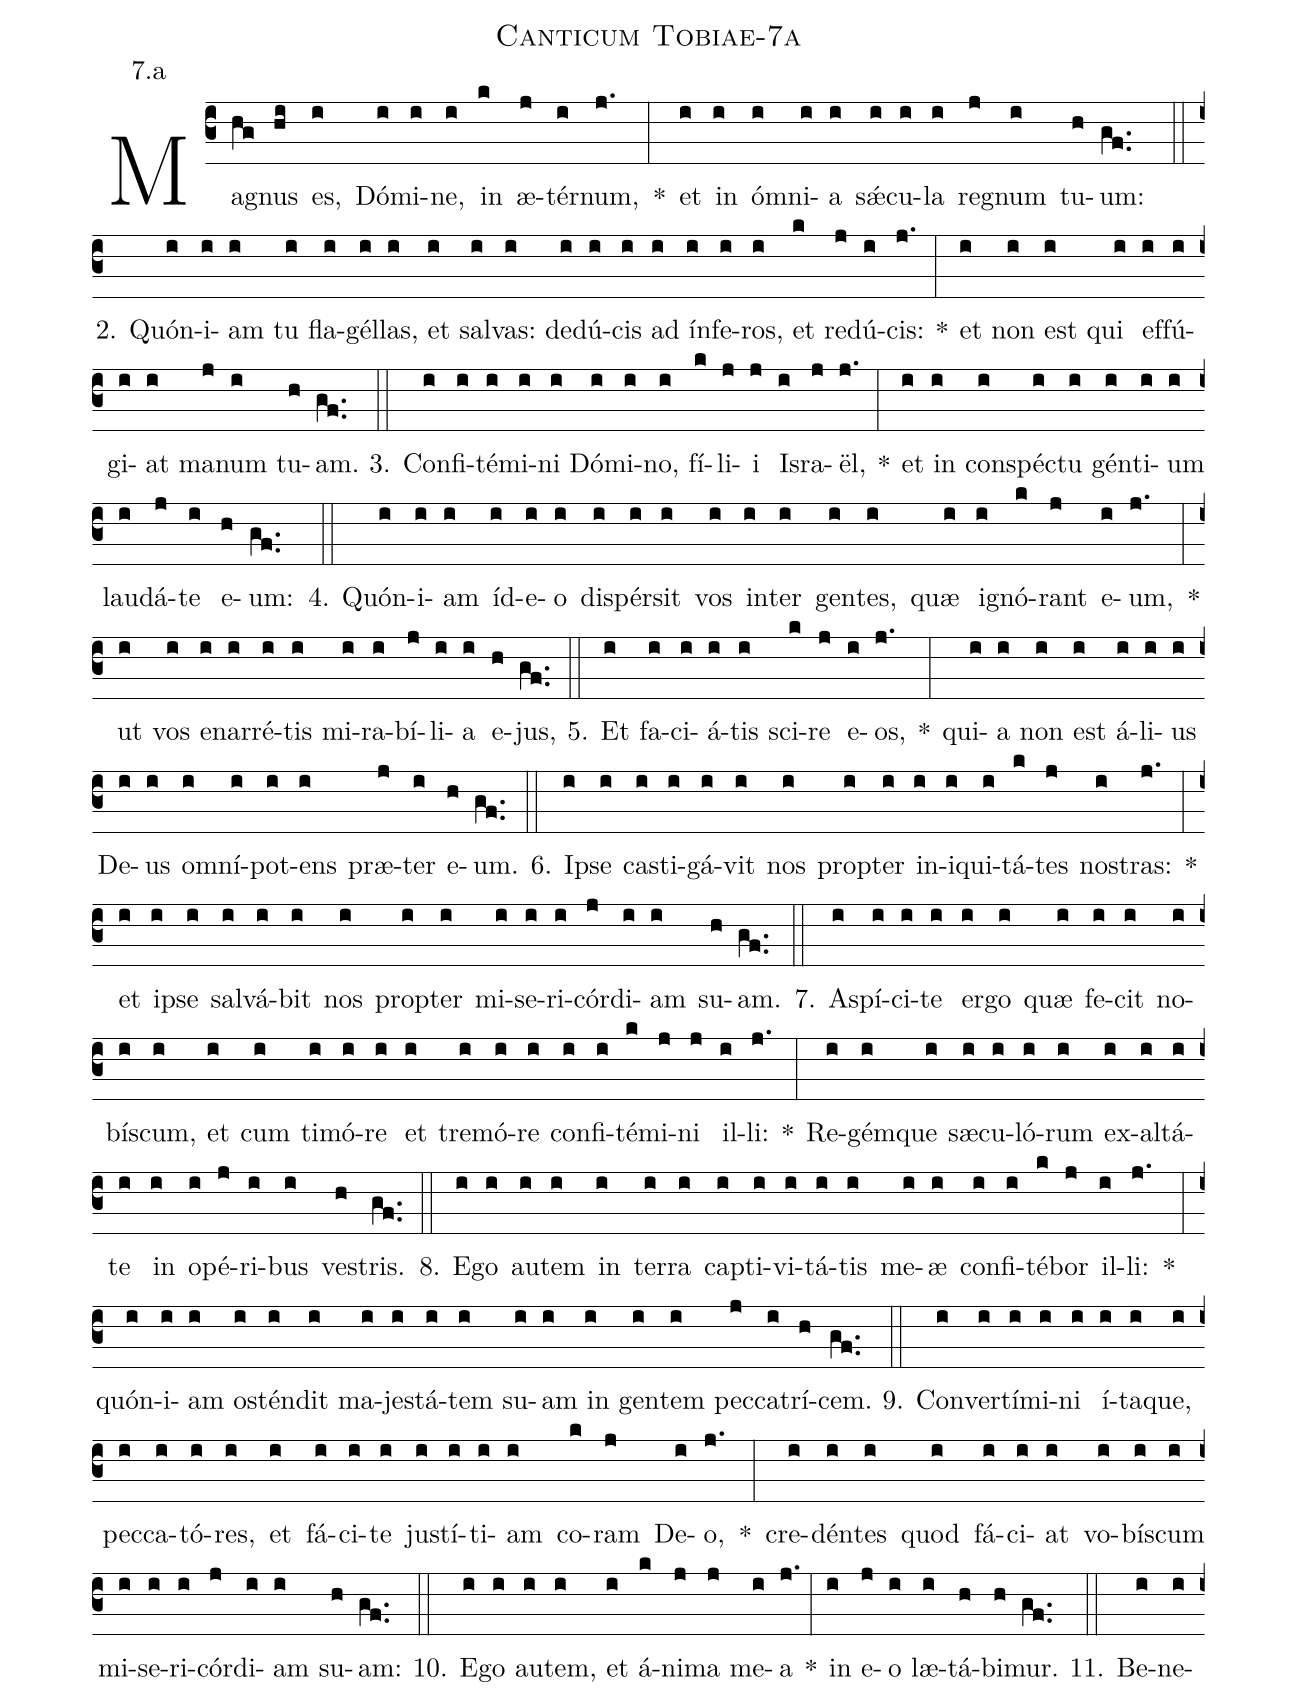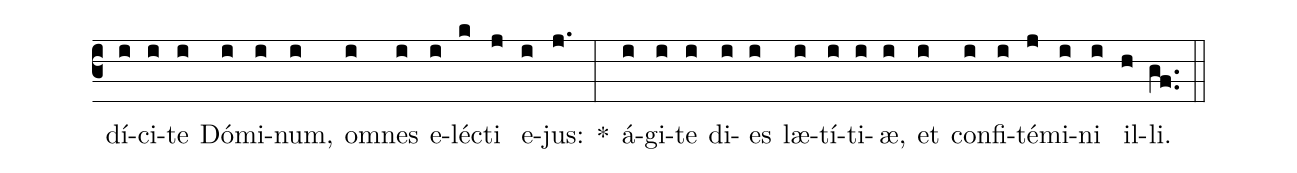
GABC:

name: Canticum Tobiae-7a;
annotation: 7.a;
%%
(c3)Ma(hg)gnus(hi) es,(i) Dó(i)mi(i)ne,(i) in(k) æ(j)tér(i)num,(j.) *(:) et(i) in(i) óm(i)ni(i)a(i) sǽ(i)cu(i)la(i) re(j)gnum(i) tu(h)um:(gf..) (::)
2. Quón(i)i(i)am(i) tu(i) fla(i)gél(i)las,(i) et(i) sal(i)vas:(i) de(i)dú(i)cis(i) ad(i) ín(i)fe(i)ros,(i) et(k) re(j)dú(i)cis:(j.) *(:) et(i) non(i) est(i) qui(i) ef(i)fú(i)gi(i)at(i) ma(j)num(i) tu(h)am.(gf..) (::)
3. Con(i)fi(i)té(i)mi(i)ni(i) Dó(i)mi(i)no,(i) fí(k)li(j)i(j) Is(i)ra(j)ël,(j.) *(:) et(i) in(i) con(i)spéc(i)tu(i) gén(i)ti(i)um(i) lau(i)dá(j)te(i) e(h)um:(gf..) (::)
4. Quón(i)i(i)am(i) íd(i)e(i)o(i) di(i)spér(i)sit(i) vos(i) in(i)ter(i) gen(i)tes,(i) quæ(i) i(i)gnó(k)rant(j) e(i)um,(j.) *(:) ut(i) vos(i) e(i)nar(i)ré(i)tis(i) mi(i)ra(i)bí(j)li(i)a(i) e(h)jus,(gf..) (::)
5. Et(i) fa(i)ci(i)á(i)tis(i) sci(k)re(j) e(i)os,(j.) *(:) qui(i)a(i) non(i) est(i) á(i)li(i)us(i) De(i)us(i) om(i)ní(i)pot(i)ens(i) præ(j)ter(i) e(h)um.(gf..) (::)
6. Ip(i)se(i) cas(i)ti(i)gá(i)vit(i) nos(i) prop(i)ter(i) in(i)i(i)qui(i)tá(k)tes(j) nos(i)tras:(j.) *(:) et(i) ip(i)se(i) sal(i)vá(i)bit(i) nos(i) prop(i)ter(i) mi(i)se(i)ri(i)cór(j)di(i)am(i) su(h)am.(gf..) (::)
7. A(i)spí(i)ci(i)te(i) er(i)go(i) quæ(i) fe(i)cit(i) no(i)bís(i)cum,(i) et(i) cum(i) ti(i)mó(i)re(i) et(i) tre(i)mó(i)re(i) con(i)fi(i)té(k)mi(j)ni(j) il(i)li:(j.) *(:) Re(i)gém(i)que(i) sæ(i)cu(i)ló(i)rum(i) ex(i)al(i)tá(i)te(i) in(i) o(i)pé(j)ri(i)bus(i) ves(h)tris.(gf..) (::)
8. E(i)go(i) au(i)tem(i) in(i) ter(i)ra(i) cap(i)ti(i)vi(i)tá(i)tis(i) me(i)æ(i) con(i)fi(i)té(k)bor(j) il(i)li:(j.) *(:) quón(i)i(i)am(i) os(i)tén(i)dit(i) ma(i)jes(i)tá(i)tem(i) su(i)am(i) in(i) gen(i)tem(i) pec(j)ca(i)trí(h)cem.(gf..) (::)
9. Con(i)ver(i)tí(i)mi(i)ni(i) í(i)ta(i)que,(i) pec(i)ca(i)tó(i)res,(i) et(i) fá(i)ci(i)te(i) jus(i)tí(i)ti(i)am(i) co(k)ram(j) De(i)o,(j.) *(:) cre(i)dén(i)tes(i) quod(i) fá(i)ci(i)at(i) vo(i)bís(i)cum(i) mi(i)se(i)ri(i)cór(j)di(i)am(i) su(h)am:(gf..) (::)
10. E(i)go(i) au(i)tem,(i) et(i) á(k)ni(j)ma(j) me(i)a(j.) *(:) in(i) e(j)o(i) læ(i)tá(h)bi(h)mur.(gf..) (::)
11. Be(i)ne(i)dí(i)ci(i)te(i) Dó(i)mi(i)num,(i) om(i)nes(i) e(i)léc(k)ti(j) e(i)jus:(j.) *(:) á(i)gi(i)te(i) di(i)es(i) læ(i)tí(i)ti(i)æ,(i) et(i) con(i)fi(i)té(j)mi(i)ni(i) il(h)li.(gf..) (::)
